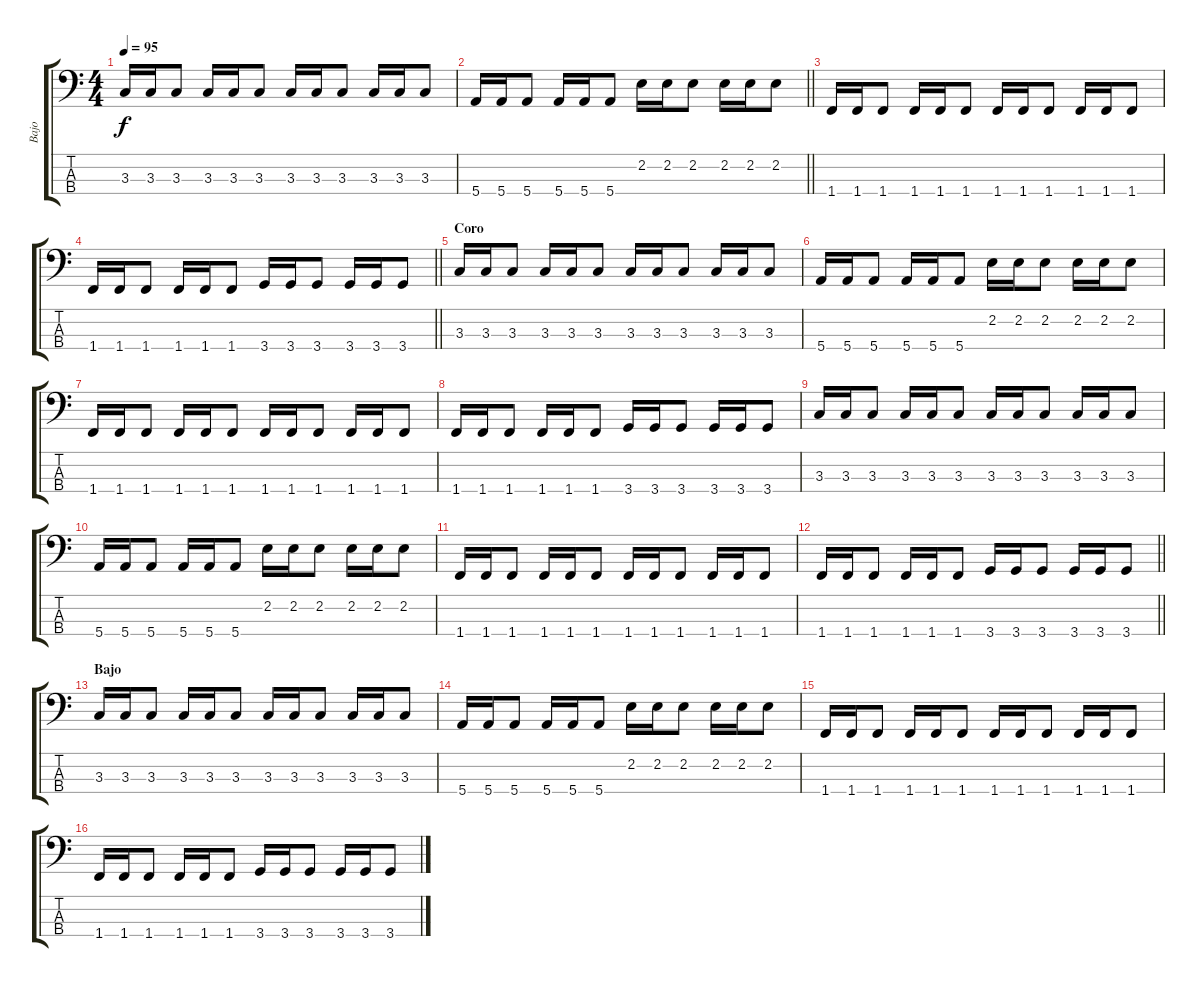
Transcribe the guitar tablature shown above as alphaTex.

\track ("Bajo" "Bajo") {instrument electricbassfinger}
\staff {score tabs}
\tuning (G2 D2 A1 E1) {hide}
\ts (4 4)
\tempo 95
\clef f4
\ks c
3.3.16{dy f} 3.3.16 3.3.8 3.3.16 3.3.16 3.3.8 3.3.16 3.3.16 3.3.8 3.3.16 3.3.16 3.3.8 |
\barLineRight lightlight
5.4.16 5.4.16 5.4.8 5.4.16 5.4.16 5.4.8 2.2.16 2.2.16 2.2.8 2.2.16 2.2.16 2.2.8 |
1.4.16 1.4.16 1.4.8 1.4.16 1.4.16 1.4.8 1.4.16 1.4.16 1.4.8 1.4.16 1.4.16 1.4.8 |
\barLineRight lightlight
1.4.16 1.4.16 1.4.8 1.4.16 1.4.16 1.4.8 3.4.16 3.4.16 3.4.8 3.4.16 3.4.16 3.4.8 |
\section ("" "Coro")
3.3.16 3.3.16 3.3.8 3.3.16 3.3.16 3.3.8 3.3.16 3.3.16 3.3.8 3.3.16 3.3.16 3.3.8 |
5.4.16 5.4.16 5.4.8 5.4.16 5.4.16 5.4.8 2.2.16 2.2.16 2.2.8 2.2.16 2.2.16 2.2.8 |
1.4.16 1.4.16 1.4.8 1.4.16 1.4.16 1.4.8 1.4.16 1.4.16 1.4.8 1.4.16 1.4.16 1.4.8 |
1.4.16 1.4.16 1.4.8 1.4.16 1.4.16 1.4.8 3.4.16 3.4.16 3.4.8 3.4.16 3.4.16 3.4.8 |
3.3.16 3.3.16 3.3.8 3.3.16 3.3.16 3.3.8 3.3.16 3.3.16 3.3.8 3.3.16 3.3.16 3.3.8 |
5.4.16 5.4.16 5.4.8 5.4.16 5.4.16 5.4.8 2.2.16 2.2.16 2.2.8 2.2.16 2.2.16 2.2.8 |
1.4.16 1.4.16 1.4.8 1.4.16 1.4.16 1.4.8 1.4.16 1.4.16 1.4.8 1.4.16 1.4.16 1.4.8 |
\barLineRight lightlight
1.4.16 1.4.16 1.4.8 1.4.16 1.4.16 1.4.8 3.4.16 3.4.16 3.4.8 3.4.16 3.4.16 3.4.8 |
\section ("" "Bajo")
3.3.16 3.3.16 3.3.8 3.3.16 3.3.16 3.3.8 3.3.16 3.3.16 3.3.8 3.3.16 3.3.16 3.3.8 |
5.4.16 5.4.16 5.4.8 5.4.16 5.4.16 5.4.8 2.2.16 2.2.16 2.2.8 2.2.16 2.2.16 2.2.8 |
1.4.16 1.4.16 1.4.8 1.4.16 1.4.16 1.4.8 1.4.16 1.4.16 1.4.8 1.4.16 1.4.16 1.4.8 |
1.4.16 1.4.16 1.4.8 1.4.16 1.4.16 1.4.8 3.4.16 3.4.16 3.4.8 3.4.16 3.4.16 3.4.8
